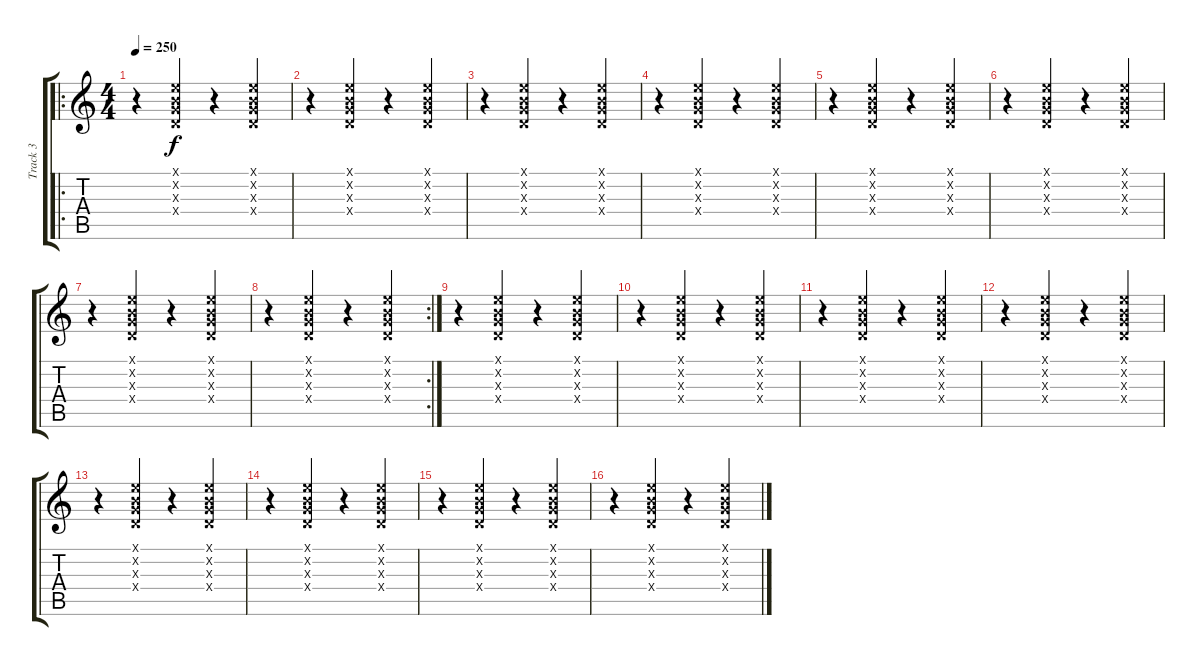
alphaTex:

\track ("Track 3" "Track 3") {instrument banjo}
\staff {score tabs}
\tuning (E4 B3 G3 D3 A2 E2) {hide}
\displaytranspose 12
\ro
\ts (4 4)
\tempo 250
\clef g2
\ks c
r.4{dy f} (0.1{x} 0.2{x} 0.3{x} 0.4{x}).4 r.4 (0.1{x} 0.2{x} 0.3{x} 0.4{x}).4 |
r.4 (0.1{x} 0.2{x} 0.3{x} 0.4{x}).4 r.4 (0.1{x} 0.2{x} 0.3{x} 0.4{x}).4 |
r.4 (0.1{x} 0.2{x} 0.3{x} 0.4{x}).4 r.4 (0.1{x} 0.2{x} 0.3{x} 0.4{x}).4 |
r.4 (0.1{x} 0.2{x} 0.3{x} 0.4{x}).4 r.4 (0.1{x} 0.2{x} 0.3{x} 0.4{x}).4 |
r.4 (0.1{x} 0.2{x} 0.3{x} 0.4{x}).4 r.4 (0.1{x} 0.2{x} 0.3{x} 0.4{x}).4 |
r.4 (0.1{x} 0.2{x} 0.3{x} 0.4{x}).4 r.4 (0.1{x} 0.2{x} 0.3{x} 0.4{x}).4 |
r.4 (0.1{x} 0.2{x} 0.3{x} 0.4{x}).4 r.4 (0.1{x} 0.2{x} 0.3{x} 0.4{x}).4 |
\rc 2
r.4 (0.1{x} 0.2{x} 0.3{x} 0.4{x}).4 r.4 (0.1{x} 0.2{x} 0.3{x} 0.4{x}).4 |
r.4 (0.1{x} 0.2{x} 0.3{x} 0.4{x}).4 r.4 (0.1{x} 0.2{x} 0.3{x} 0.4{x}).4 |
r.4 (0.1{x} 0.2{x} 0.3{x} 0.4{x}).4 r.4 (0.1{x} 0.2{x} 0.3{x} 0.4{x}).4 |
r.4 (0.1{x} 0.2{x} 0.3{x} 0.4{x}).4 r.4 (0.1{x} 0.2{x} 0.3{x} 0.4{x}).4 |
r.4 (0.1{x} 0.2{x} 0.3{x} 0.4{x}).4 r.4 (0.1{x} 0.2{x} 0.3{x} 0.4{x}).4 |
r.4 (0.1{x} 0.2{x} 0.3{x} 0.4{x}).4 r.4 (0.1{x} 0.2{x} 0.3{x} 0.4{x}).4 |
r.4 (0.1{x} 0.2{x} 0.3{x} 0.4{x}).4 r.4 (0.1{x} 0.2{x} 0.3{x} 0.4{x}).4 |
r.4 (0.1{x} 0.2{x} 0.3{x} 0.4{x}).4 r.4 (0.1{x} 0.2{x} 0.3{x} 0.4{x}).4 |
r.4 (0.1{x} 0.2{x} 0.3{x} 0.4{x}).4 r.4 (0.1{x} 0.2{x} 0.3{x} 0.4{x}).4
